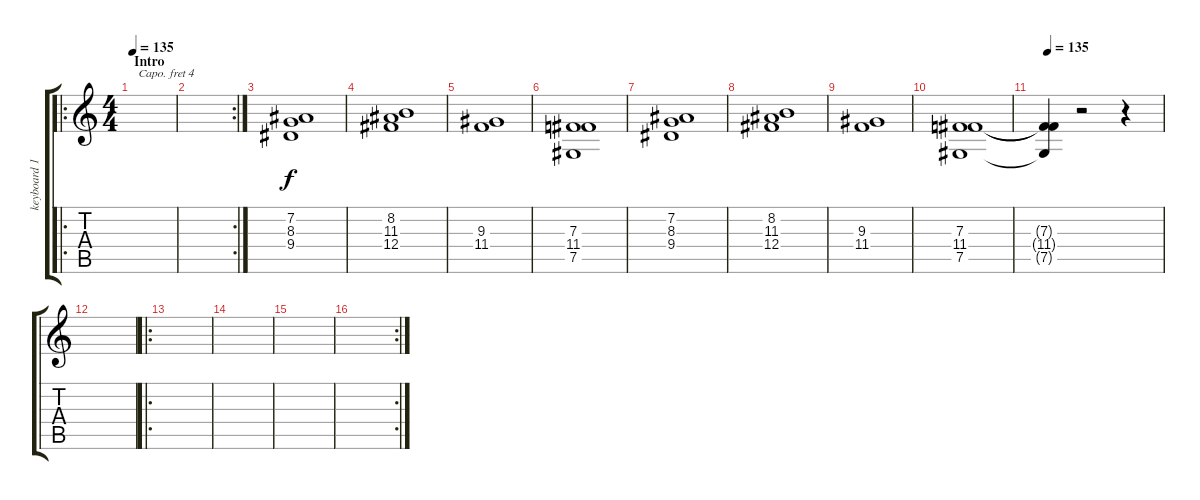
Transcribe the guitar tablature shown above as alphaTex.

\track ("keyboard 1" "keyboard 1") {instrument stringensemble1}
\staff {score tabs}
\capo 4
\tuning (E4 B3 G3 D3 A2 E2) {hide}
\ro
\ts (4 4)
\section ("" "Intro")
\tempo 135
\tempo 120
\tempo 135
\clef g2
\ks c
|
\rc 2
|
(7.2 8.3 9.4).1 |
(8.2 11.3 12.4).1 |
(9.3 11.4).1 |
(7.3 11.4 7.5).1 |
(7.2 8.3 9.4).1 |
(8.2 11.3 12.4).1 |
(9.3 11.4).1 |
(7.3 11.4 7.5).1 |
\tempo 135
(7.3{t} 11.4{t} 7.5{t}).4 r.2 r.4 |
|
\ro
|
|
|
\rc 2
